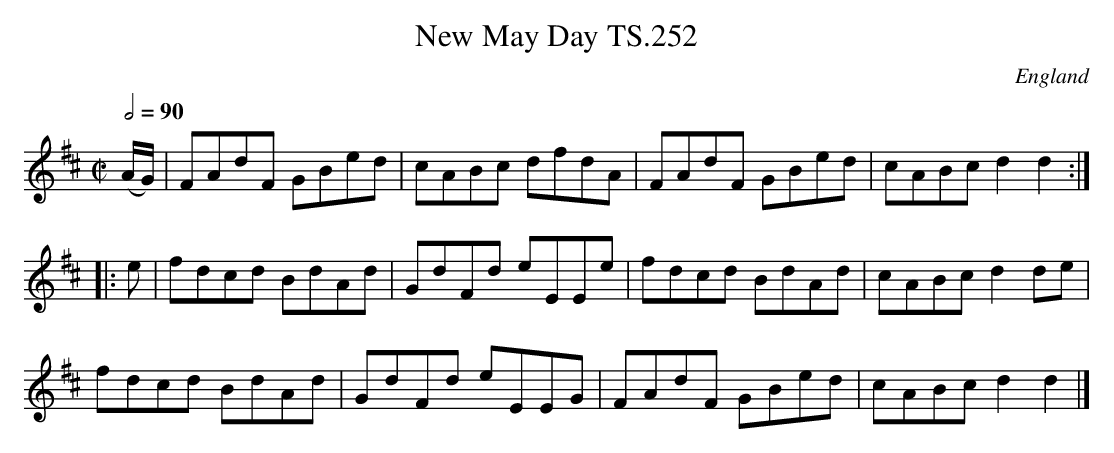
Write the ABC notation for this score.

X:1
T:New May Day TS.252
M:C|
L:1/8
Q:1/2=90
O:England
K:D major
(A/G/)|FAdF GBed|cABc dfdA|FAdF GBed|cABcd2d2:|!
|:e|fdcd BdAd|GdFd eEEe|fdcd BdAd|cABc d2de|!
fdcd BdAd|GdFd eEEG|FAdF GBed|cABc d2d2|]
